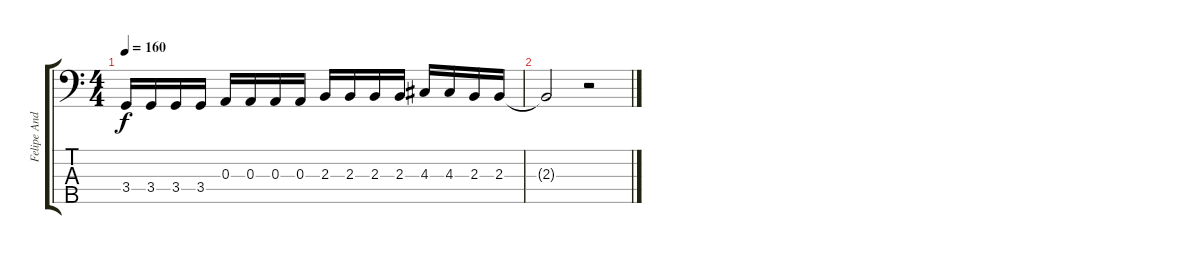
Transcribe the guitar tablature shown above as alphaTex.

\track ("Felipe Andreoli" "Felipe And") {instrument electricbassfinger}
\staff {score tabs}
\tuning (G2 D2 A1 E1 B0) {hide}
\ts (4 4)
\tempo 160
\clef f4
\ks c
3.4.16{dy f} 3.4.16 3.4.16 3.4.16 0.3.16 0.3.16 0.3.16 0.3.16 2.3.16 2.3.16 2.3.16 2.3.16 4.3.16 4.3.16 2.3.16 2.3.16 |
2.3{t}.2 r.2
